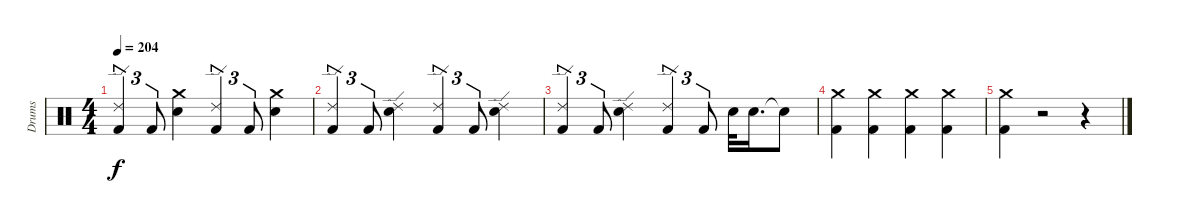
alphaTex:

\track ("Drums" "Drums") {mute instrument percussion}
\staff {score}
\articulation defaults
\ts (4 4)
\tempo 204
\clef neutral
\ks c
("Ride (edge) 2" "Kick (hit) 2").4{tu (3 2) dy f} "Kick (hit) 2".8{tu (3 2)} ("Snare (hit) 2" "Crash medium (hit)").4 ("Ride (edge) 2" "Kick (hit) 2").4{tu (3 2)} "Kick (hit) 2".8{tu (3 2)} ("Snare (hit) 2" "Crash medium (hit)").4 |
("Ride (edge) 2" "Kick (hit) 2").4{tu (3 2)} "Kick (hit) 2".8{tu (3 2)} ("Snare (hit) 2" "Ride (edge) 2").4 ("Ride (edge) 2" "Kick (hit) 2").4{tu (3 2)} "Kick (hit) 2".8{tu (3 2)} ("Snare (hit) 2" "Ride (edge) 2").4 |
("Ride (edge) 2" "Kick (hit) 2").4{tu (3 2)} "Kick (hit) 2".8{tu (3 2)} ("Snare (hit) 2" "Ride (edge) 2").4 ("Ride (edge) 2" "Kick (hit) 2").4{tu (3 2)} "Kick (hit) 2".8{tu (3 2)} "Snare (hit) 2".32 "Snare (hit) 2".16{d} "Snare (hit)"{t}.8 |
("Crash medium (hit)" "Kick (hit) 2").4 ("Crash medium (hit)" "Kick (hit) 2").4 ("Crash medium (hit)" "Kick (hit) 2").4 ("Crash medium (hit)" "Kick (hit) 2").4 |
("Crash medium (hit)" "Kick (hit) 2").4 r.2 r.4
